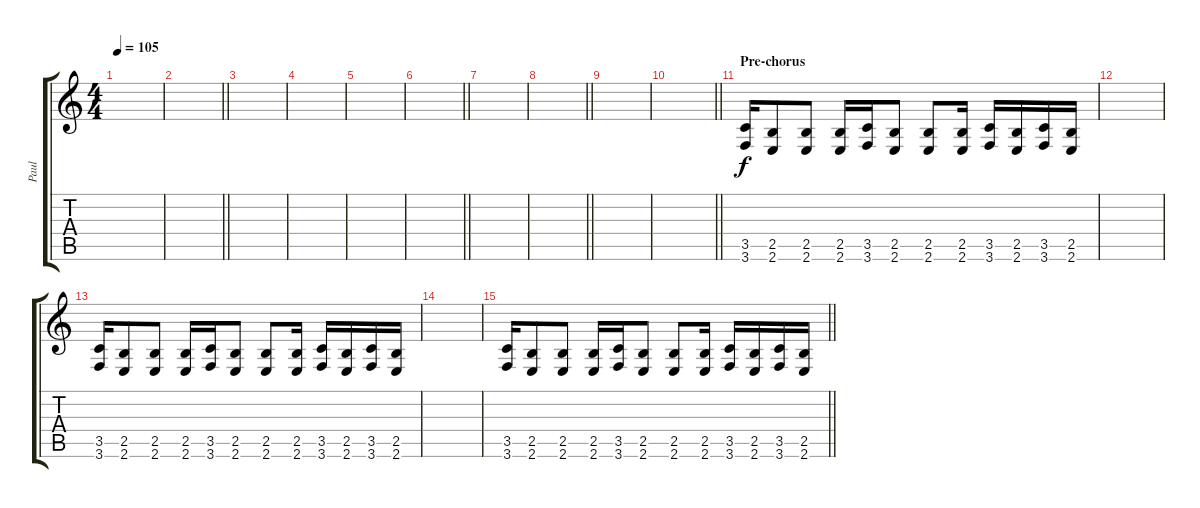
\track ("Paul" "Paul") {instrument distortionguitar}
\staff {score tabs}
\tuning (E4 B3 G3 D3 A2 D2) {hide}
\ts (4 4)
\tempo 105
\clef g2
\ks c
|
\barLineRight lightlight
|
|
|
|
\barLineRight lightlight
|
|
\barLineRight lightlight
|
|
\barLineRight lightlight
|
\section ("" "Pre-chorus")
(3.5 3.6).16 (2.5 2.6).8 (2.5 2.6).8 (2.5 2.6).16 (3.5 3.6).16 (2.5 2.6).8 (2.5 2.6).8 (2.5 2.6).16 (3.5 3.6).16 (2.5 2.6).16 (3.5 3.6).16 (2.5 2.6).16 |
|
(3.5 3.6).16 (2.5 2.6).8 (2.5 2.6).8 (2.5 2.6).16 (3.5 3.6).16 (2.5 2.6).8 (2.5 2.6).8 (2.5 2.6).16 (3.5 3.6).16 (2.5 2.6).16 (3.5 3.6).16 (2.5 2.6).16 |
|
\barLineRight lightlight
(3.5 3.6).16 (2.5 2.6).8 (2.5 2.6).8 (2.5 2.6).16 (3.5 3.6).16 (2.5 2.6).8 (2.5 2.6).8 (2.5 2.6).16 (3.5 3.6).16 (2.5 2.6).16 (3.5 3.6).16 (2.5 2.6).16
